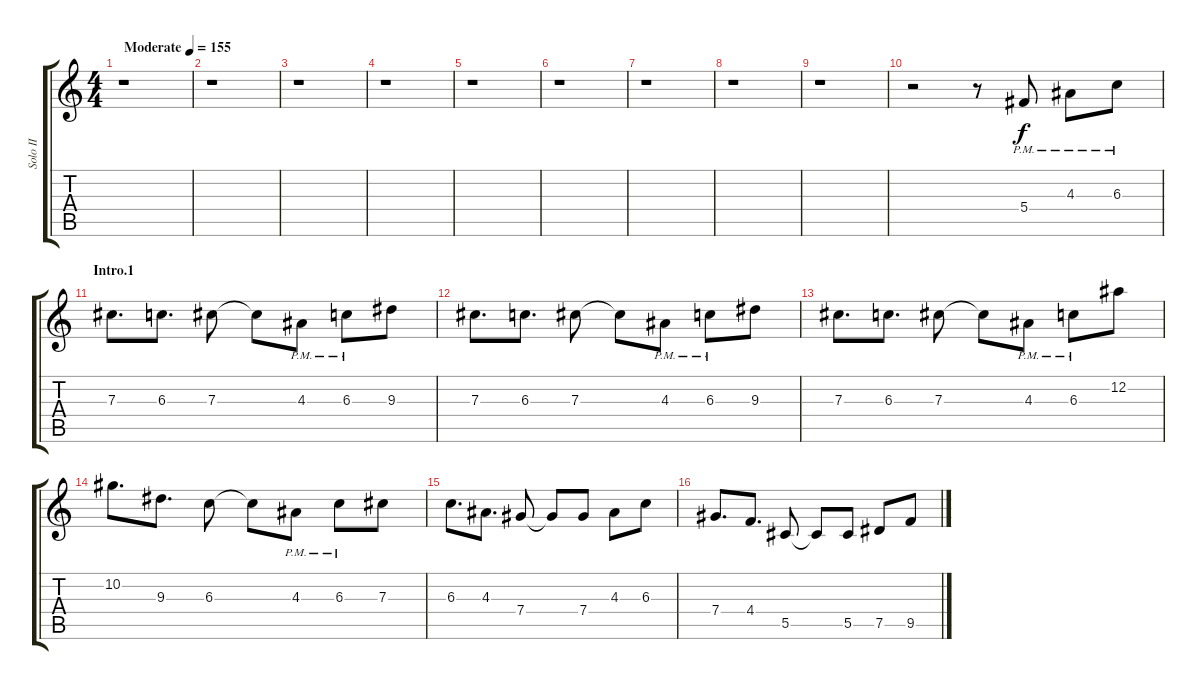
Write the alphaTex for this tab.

\track ("Solo II" "Solo II") {instrument distortionguitar}
\staff {score tabs}
\tuning (Eb4 Bb3 Gb3 Db3 Ab2 Eb2) {hide}
\ts (4 4)
\tempo (155 "Moderate")
\clef g2
\ks c
r.1{dy f instrument distortionguitar} |
r.1 |
r.1 |
r.1 |
r.1 |
r.1 |
r.1 |
r.1 |
r.1 |
r.2 r.8 5.4{pm}.8 4.3{pm}.8 6.3{pm}.8 |
\section ("" "Intro.1")
7.3.8{d} 6.3.8{d} 7.3.8 7.3{t}.8 4.3{pm}.8 6.3{pm}.8 9.3.8 |
7.3.8{d} 6.3.8{d} 7.3.8 7.3{t}.8 4.3{pm}.8 6.3{pm}.8 9.3.8 |
7.3.8{d} 6.3.8{d} 7.3.8 7.3{t}.8 4.3{pm}.8 6.3{pm}.8 12.2.8 |
10.2.8{d} 9.3.8{d} 6.3.8 6.3{t}.8 4.3{pm}.8 6.3{pm}.8 7.3.8 |
6.3.8{d} 4.3.8{d} 7.4.8 7.4{t}.8 7.4.8 4.3.8 6.3.8 |
7.4.8{d} 4.4.8{d} 5.5.8 5.5{t}.8 5.5.8 7.5.8 9.5.8
